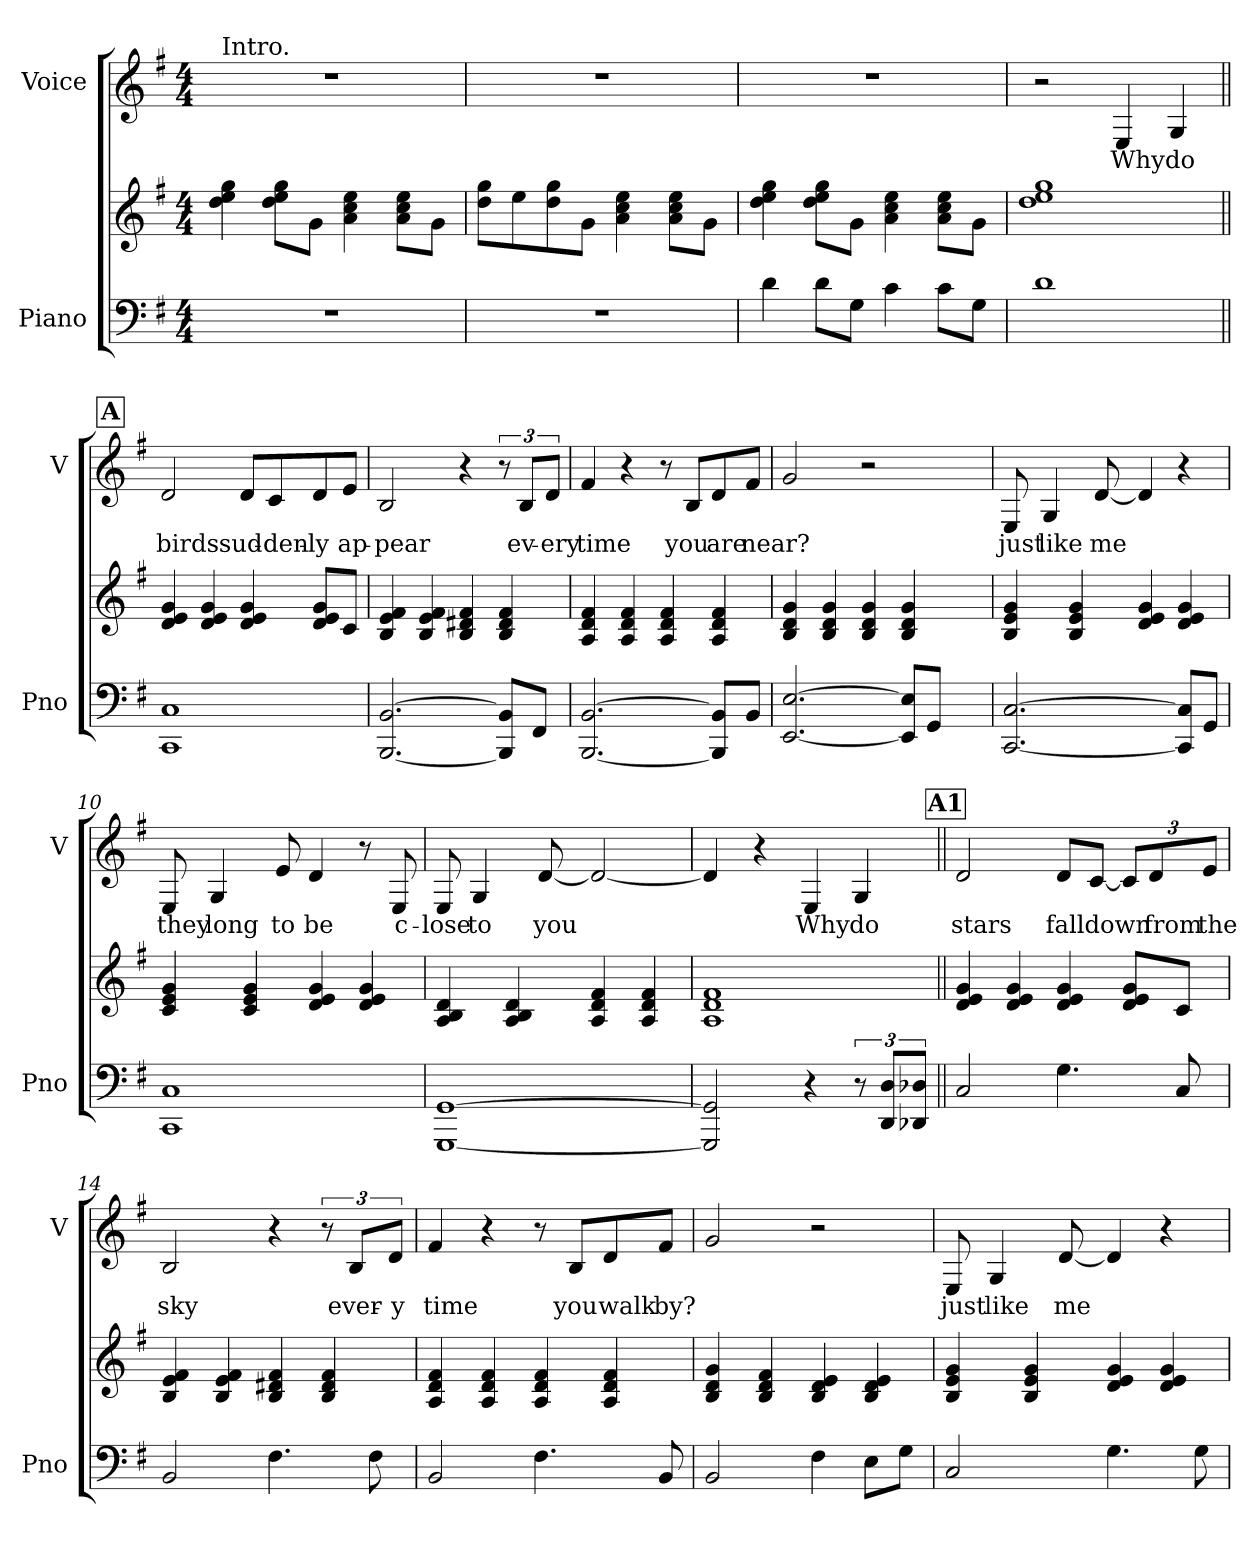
**kern	**kern	**kern	**text
*part2	*part2	*part1	*part1
*staff3	*staff2	*staff1	*staff1
*I"Piano	*	*I"Voice	*
*I'Pno	*	*I'V	*
*clefF4	*clefG2	*clefG2	*
*k[f#]	*k[f#]	*k[f#]	*
*M4/4	*M4/4	*M4/4	*
*MM90	*MM90	*MM90	*
=1	=1	=1	=1
!	!	!LO:TX:a:t=Intro.	!
1r	4dd\ 4ee\ 4gg\	1r	.
.	8dd\ 8ee\ 8gg\L	.	.
.	8g\J	.	.
.	4a\ 4cc\ 4ee\	.	.
.	8a\ 8cc\ 8ee\L	.	.
.	8g\J	.	.
=2	=2	=2	=2
1r	8dd\ 8gg\L	1r	.
.	8ee\	.	.
.	8dd\ 8gg\	.	.
.	8g\J	.	.
.	4a\ 4cc\ 4ee\	.	.
.	8a\ 8cc\ 8ee\L	.	.
.	8g\J	.	.
=3	=3	=3	=3
4d\	4dd\ 4ee\ 4gg\	1r	.
8d\L	8dd\ 8ee\ 8gg\L	.	.
8G\J	8g\J	.	.
4c\	4a\ 4cc\ 4ee\	.	.
8c\L	8a\ 8cc\ 8ee\L	.	.
8G\J	8g\J	.	.
=4	=4	=4	=4
1d	1dd 1ee 1gg	2r	.
!	!	!	!LO:LY:b
.	.	4E/	Why
!	!	!	!LO:LY:b
.	.	4G/	do
!!LO:LB:g=z
!!LO:REH:place=s1:a:B:fs=14:t=A
=5||	=5||	=5||	=5||
!	!	!	!LO:LY:b
1CC 1C	4d/ 4e/ 4g/	2d/	birds
.	4d/ 4e/ 4g/	.	.
!	!	!	!LO:LY:b
.	4d/ 4e/ 4g/	8d/L	sud-
!	!	!	!LO:LY:b
.	.	8c/	-den-
!	!	!	!LO:LY:b
.	8d/ 8e/ 8g/L	8d/	-ly
!	!	!	!LO:LY:b
.	8c/J	8e/J	ap-
=6	=6	=6	=6
!	!	!	!LO:LY:b
[2.BBB/ [2.BB/	4B/ 4e/ 4f#/	2B/	-pear
.	4B/ 4e/ 4f#/	.	.
.	4B/ 4d#X/ 4f#/	4r	.
8BBB/] 8BB/]L	4B/ 4d#/ 4f#/	12r	.
!	!	!	!LO:LY:b
.	.	12B/L	ev-
8FF#/J	.	.	.
!	!	!	!LO:LY:b
.	.	12d/J	-ery
=7	=7	=7	=7
!	!	!	!LO:LY:b
[2.BBB/ [2.BB/	4A/ 4d/ 4f#/	4f#/	time
.	4A/ 4d/ 4f#/	4r	.
.	4A/ 4d/ 4f#/	8r	.
!	!	!	!LO:LY:b
.	.	8B/L	you
!	!	!	!LO:LY:b
8BBB/] 8BB/]L	4A/ 4d/ 4f#/	8d/	are
!	!	!	!LO:LY:b
8BB/J	.	8f#/J	near?
=8	=8	=8	=8
[2.EE/ [2.E/	4B/ 4d/ 4g/	2g/	.
.	4B/ 4d/ 4g/	.	.
.	4B/ 4d/ 4g/	2r	.
8EE/] 8E/]L	4B/ 4d/ 4g/	.	.
8GG/J	.	.	.
!!LO:LB:g=z
=9	=9	=9	=9
!	!	!	!LO:LY:b
[2.CC/ [2.C/	4B/ 4e/ 4g/	8E/	just
!	!	!	!LO:LY:b
.	.	4G/	like
.	4B/ 4e/ 4g/	.	.
!	!	!	!LO:LY:b
.	.	[8d/	me
.	4d/ 4e/ 4g/	4d/]	.
8CC/] 8C/]L	4d/ 4e/ 4g/	4r	.
8GG/J	.	.	.
=10	=10	=10	=10
!	!	!	!LO:LY:b
1CC 1C	4c/ 4e/ 4g/	8E/	they
!	!	!	!LO:LY:b
.	.	4G/	long
.	4c/ 4e/ 4g/	.	.
!	!	!	!LO:LY:b
.	.	8e/	to
!	!	!	!LO:LY:b
.	4d/ 4e/ 4g/	4d/	be
.	4d/ 4e/ 4g/	8r	.
!	!	!	!LO:LY:b
.	.	8E/	c-
=11	=11	=11	=11
!	!	!	!LO:LY:b
[1GGG [1GG	4A/ 4B/ 4d/	8E/	-lose
!	!	!	!LO:LY:b
.	.	4G/	to
.	4A/ 4B/ 4d/	.	.
!	!	!	!LO:LY:b
.	.	[8d/	you
.	4A/ 4d/ 4f#/	2d/_	.
.	4A/ 4d/ 4f#/	.	.
=12	=12	=12	=12
2GGG/] 2GG/]	1A 1d 1f#	4d/]	.
.	.	4r	.
!	!	!	!LO:LY:b
4r	.	4E/	Why
!	!	!	!LO:LY:b
12r	.	4G/	do
12DD/ 12D/L	.	.	.
12DD-X/ 12D-X/J	.	.	.
!!LO:LB:g=z
!!LO:REH:place=s1:a:B:fs=14:t=A1
=13||	=13||	=13||	=13||
!	!	!	!LO:LY:b
2C/	4d/ 4e/ 4g/	2d/	stars
.	4d/ 4e/ 4g/	.	.
!	!	!	!LO:LY:b
4.G\	4d/ 4e/ 4g/	8d/L	fall
!	!	!	!LO:LY:b
.	.	[8c/J	down
*	*	*Xbrackettup	*
.	8d/ 8e/ 8g/L	12c/L]	.
!	!	!	!LO:LY:b
.	.	12d/	from
8C/	8c/J	.	.
!	!	!	!LO:LY:b
.	.	12e/J	the
=14	=14	=14	=14
!	!	!	!LO:LY:b
2BB/	4B/ 4e/ 4f#/	2B/	sky
.	4B/ 4e/ 4f#/	.	.
4.F#\	4B/ 4d#X/ 4f#/	4r	.
*	*	*brackettup	*
.	4B/ 4d#/ 4f#/	12r	.
!	!	!	!LO:LY:b
.	.	12B/L	ever-
8F#\	.	.	.
!	!	!	!LO:LY:b
.	.	12d/J	-y
=15	=15	=15	=15
!	!	!	!LO:LY:b
2BB/	4A/ 4d/ 4f#/	4f#/	time
.	4A/ 4d/ 4f#/	4r	.
4.F#\	4A/ 4d/ 4f#/	8r	.
!	!	!	!LO:LY:b
.	.	8B/L	you
!	!	!	!LO:LY:b
.	4A/ 4d/ 4f#/	8d/	walk
!	!	!	!LO:LY:b
8BB/	.	8f#/J	by?
=16	=16	=16	=16
2BB/	4B/ 4d/ 4g/	2g/	.
.	4B/ 4d/ 4f#/	.	.
4F#\	4B/ 4d/ 4e/	2r	.
8E\L	4B/ 4d/ 4e/	.	.
8G\J	.	.	.
!!LO:PB:g=z
=17	=17	=17	=17
!	!	!	!LO:LY:b
2C/	4B/ 4e/ 4g/	8E/	just
!	!	!	!LO:LY:b
.	.	4G/	like
.	4B/ 4e/ 4g/	.	.
!	!	!	!LO:LY:b
.	.	[8d/	me
4.G\	4d/ 4e/ 4g/	4d/]	.
.	4d/ 4e/ 4g/	4r	.
8G\	.	.	.
=	=	=	=
*-	*-	*-	*-
